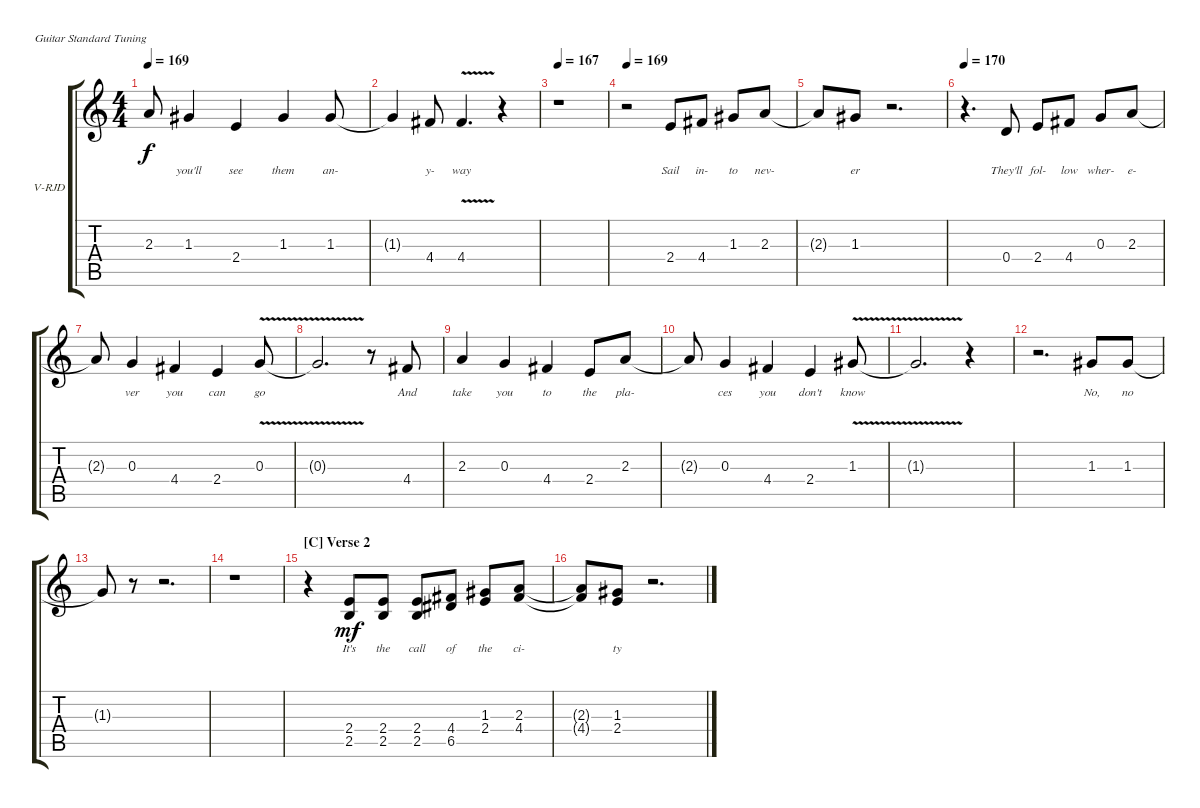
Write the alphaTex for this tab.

\bracketExtendMode groupsimilarinstruments
\firstSystemTrackNameOrientation horizontal
\otherSystemsTrackNameOrientation horizontal
\track ("Ronnie James Dio" "V-RJD") {instrument electricguitarclean}
\staff {score tabs}
\tuning (E4 B3 G3 D3 A2 E2)
\ts (4 4)
\tempo 169
\clef g2
\ks c
2.3{t}.8{lyrics (0 "") lyrics (1 "") lyrics (2 "") lyrics (3 "") lyrics (4 "") dy f} 1.3.4{lyrics (0 "you'll") lyrics (1 "") lyrics (2 "") lyrics (3 "") lyrics (4 "")} 2.4.4{lyrics (0 "see") lyrics (1 "") lyrics (2 "") lyrics (3 "") lyrics (4 "")} 1.3.4{lyrics (0 "them") lyrics (1 "") lyrics (2 "") lyrics (3 "") lyrics (4 "")} 1.3.8{lyrics (0 "an-") lyrics (1 "") lyrics (2 "") lyrics (3 "") lyrics (4 "")} |
1.3{t}.4{lyrics (0 "") lyrics (1 "") lyrics (2 "") lyrics (3 "") lyrics (4 "")} 4.4.8{lyrics (0 "y-") lyrics (1 "") lyrics (2 "") lyrics (3 "") lyrics (4 "")} 4.4{v}.4{d lyrics (0 "way") lyrics (1 "") lyrics (2 "") lyrics (3 "") lyrics (4 "")} r.4 |
\tempo (167 0.00625)
r.1 |
\tempo (169 0.00625)
r.2 2.4.8{lyrics (0 "Sail") lyrics (1 "") lyrics (2 "") lyrics (3 "") lyrics (4 "")} 4.4.8{lyrics (0 "in-") lyrics (1 "") lyrics (2 "") lyrics (3 "") lyrics (4 "")} 1.3.8{lyrics (0 "to") lyrics (1 "") lyrics (2 "") lyrics (3 "") lyrics (4 "")} 2.3.8{lyrics (0 "nev-") lyrics (1 "") lyrics (2 "") lyrics (3 "") lyrics (4 "")} |
2.3{t}.8{lyrics (0 "") lyrics (1 "") lyrics (2 "") lyrics (3 "") lyrics (4 "")} 1.3.8{lyrics (0 "er") lyrics (1 "") lyrics (2 "") lyrics (3 "") lyrics (4 "")} r.2{d} |
\tempo 170
r.4{d} 0.4.8{lyrics (0 "They'll") lyrics (1 "") lyrics (2 "") lyrics (3 "") lyrics (4 "")} 2.4.8{lyrics (0 "fol-") lyrics (1 "") lyrics (2 "") lyrics (3 "") lyrics (4 "")} 4.4.8{lyrics (0 "low") lyrics (1 "") lyrics (2 "") lyrics (3 "") lyrics (4 "")} 0.3.8{lyrics (0 "wher-") lyrics (1 "") lyrics (2 "") lyrics (3 "") lyrics (4 "")} 2.3.8{lyrics (0 "e-") lyrics (1 "") lyrics (2 "") lyrics (3 "") lyrics (4 "")} |
2.3{t}.8{lyrics (0 "") lyrics (1 "") lyrics (2 "") lyrics (3 "") lyrics (4 "")} 0.3.4{lyrics (0 "ver") lyrics (1 "") lyrics (2 "") lyrics (3 "") lyrics (4 "")} 4.4.4{lyrics (0 "you") lyrics (1 "") lyrics (2 "") lyrics (3 "") lyrics (4 "")} 2.4.4{lyrics (0 "can") lyrics (1 "") lyrics (2 "") lyrics (3 "") lyrics (4 "")} 0.3{v}.8{lyrics (0 "go") lyrics (1 "") lyrics (2 "") lyrics (3 "") lyrics (4 "")} |
0.3{v t}.2{d lyrics (0 "") lyrics (1 "") lyrics (2 "") lyrics (3 "") lyrics (4 "")} r.8 4.4.8{lyrics (0 "And") lyrics (1 "") lyrics (2 "") lyrics (3 "") lyrics (4 "")} |
2.3.4{lyrics (0 "take") lyrics (1 "") lyrics (2 "") lyrics (3 "") lyrics (4 "")} 0.3.4{lyrics (0 "you") lyrics (1 "") lyrics (2 "") lyrics (3 "") lyrics (4 "")} 4.4.4{lyrics (0 "to") lyrics (1 "") lyrics (2 "") lyrics (3 "") lyrics (4 "")} 2.4.8{lyrics (0 "the") lyrics (1 "") lyrics (2 "") lyrics (3 "") lyrics (4 "")} 2.3.8{lyrics (0 "pla-") lyrics (1 "") lyrics (2 "") lyrics (3 "") lyrics (4 "")} |
2.3{t}.8{lyrics (0 "") lyrics (1 "") lyrics (2 "") lyrics (3 "") lyrics (4 "")} 0.3.4{lyrics (0 "ces") lyrics (1 "") lyrics (2 "") lyrics (3 "") lyrics (4 "")} 4.4.4{lyrics (0 "you") lyrics (1 "") lyrics (2 "") lyrics (3 "") lyrics (4 "")} 2.4.4{lyrics (0 "don't") lyrics (1 "") lyrics (2 "") lyrics (3 "") lyrics (4 "")} 1.3{v}.8{lyrics (0 "know") lyrics (1 "") lyrics (2 "") lyrics (3 "") lyrics (4 "")} |
1.3{v t}.2{d lyrics (0 "") lyrics (1 "") lyrics (2 "") lyrics (3 "") lyrics (4 "")} r.4 |
r.2{d} 1.3.8{lyrics (0 "No,") lyrics (1 "") lyrics (2 "") lyrics (3 "") lyrics (4 "")} 1.3.8{lyrics (0 "no") lyrics (1 "") lyrics (2 "") lyrics (3 "") lyrics (4 "")} |
1.3{t}.8 r.8 r.2{d} |
r.1 |
\section ("C" "Verse 2")
r.4 (2.4 2.5).8{lyrics (0 "It's") lyrics (1 "") lyrics (2 "") lyrics (3 "") lyrics (4 "") dy mf} (2.4 2.5).8{lyrics (0 "the") lyrics (1 "") lyrics (2 "") lyrics (3 "") lyrics (4 "")} (2.4 2.5).8{lyrics (0 "call") lyrics (1 "") lyrics (2 "") lyrics (3 "") lyrics (4 "")} (4.4 6.5).8{lyrics (0 "of") lyrics (1 "") lyrics (2 "") lyrics (3 "") lyrics (4 "")} (1.3 2.4).8{lyrics (0 "the") lyrics (1 "") lyrics (2 "") lyrics (3 "") lyrics (4 "")} (2.3 4.4).8{lyrics (0 "ci-") lyrics (1 "") lyrics (2 "") lyrics (3 "") lyrics (4 "")} |
(2.3{t} 4.4{t}).8{lyrics (0 "") lyrics (1 "") lyrics (2 "") lyrics (3 "") lyrics (4 "")} (1.3 2.4).8{lyrics (0 "ty") lyrics (1 "") lyrics (2 "") lyrics (3 "") lyrics (4 "")} r.2{d}
